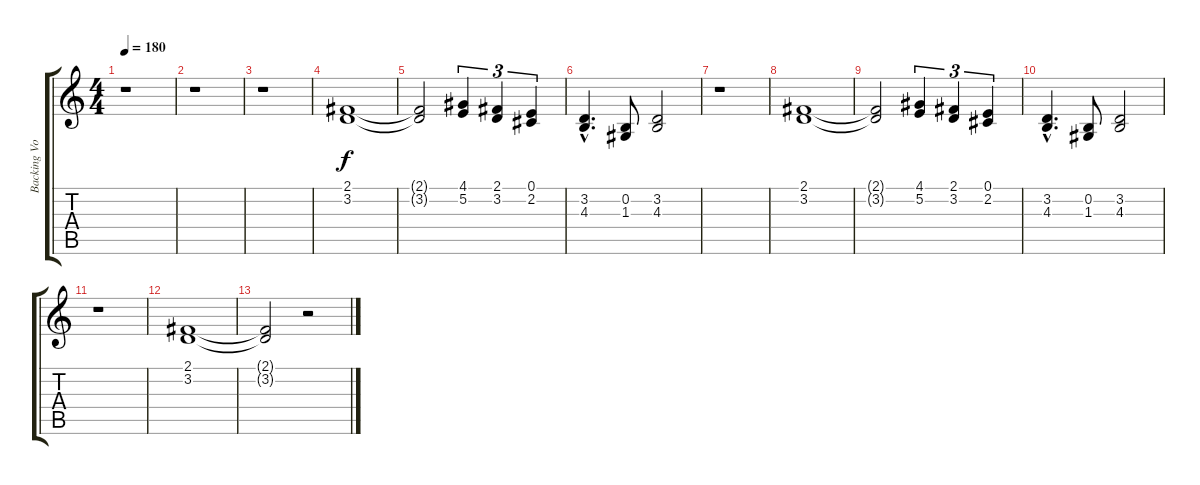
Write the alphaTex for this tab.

\track ("Backing Vocals (2)" "Backing Vo") {instrument trombone}
\staff {score tabs}
\tuning (E4 B3 G3 D3 A2 E2) {hide}
\ts (4 4)
\tempo 180
\clef g2
\ks c
r.1{dy f} |
r.1 |
r.1 |
(2.1 3.2).1{balance 0} |
(2.1{t} 3.2{t}).2 (4.1 5.2).4{tu (3 2)} (2.1 3.2).4{tu (3 2)} (0.1 2.2).4{tu (3 2)} |
(3.2{hac} 4.3{hac}).4{d} (0.2 1.3).8 (3.2 4.3).2 |
r.1 |
(2.1 3.2).1{volume 16} |
(2.1{t} 3.2{t}).2 (4.1 5.2).4{tu (3 2) volume 12} (2.1 3.2).4{tu (3 2) volume 12} (0.1 2.2).4{tu (3 2) volume 11} |
(3.2{hac} 4.3{hac}).4{d volume 11} (0.2 1.3).8{volume 10} (3.2 4.3).2{volume 9} |
r.1 |
(2.1 3.2).1{volume 5} |
(2.1{t} 3.2{t}).2 r.2
